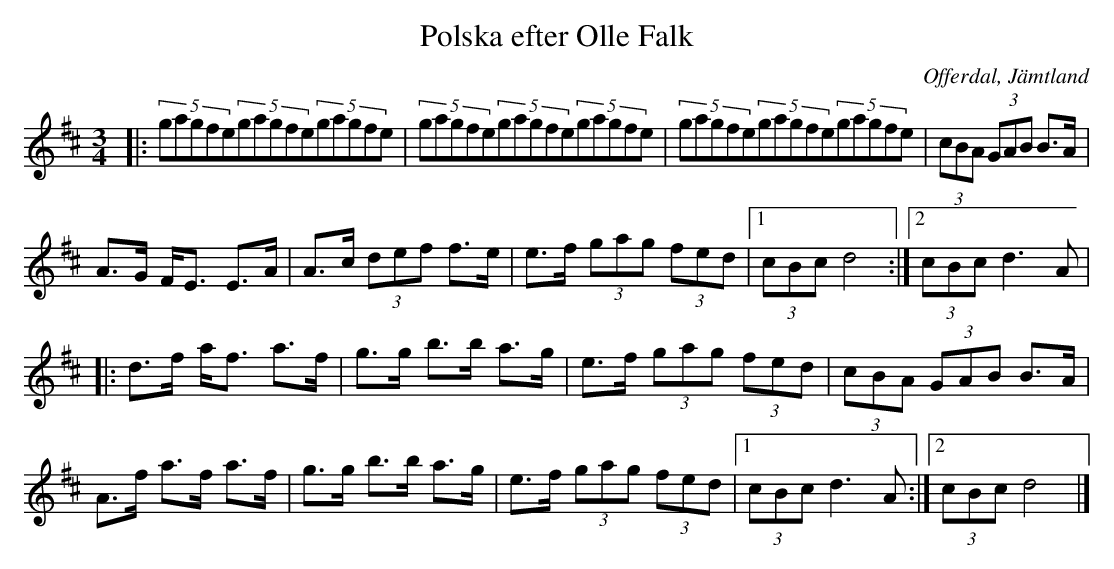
X:1
T:Polska efter Olle Falk
O:Offerdal, Jämtland
M:3/4
L:2/8
K:D
|: (5gagfe(5gagfe(5gagfe | (5gagfe(5gagfe(5gagfe | (5gagfe(5gagfe(5gagfe | (3cBA (3GAB B>A |
A>G F<E E>A | A>c (3def f>e | e>f (3gag (3fed |1 (3cBc d4 :|2 (3cBc d3 A |
|:d>f a<f a>f | g>g b>b a>g | e>f (3gag (3fed | (3cBA (3GAB B>A |
A>f a>f a>f | g>g b>b a>g | e>f (3gag (3fed |1 (3cBc d3 A :|2 (3cBc d4 |]
